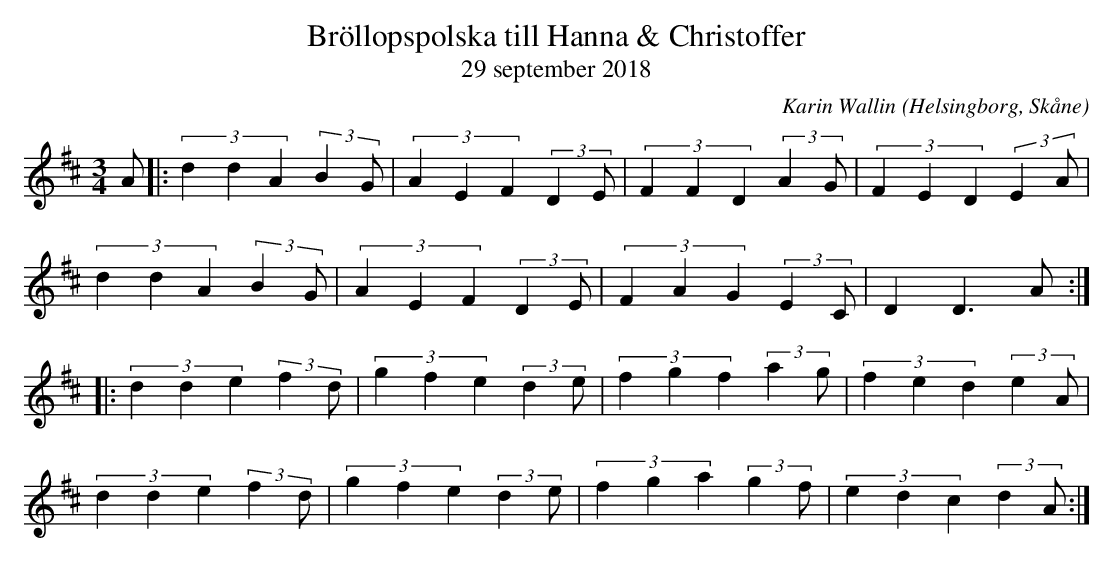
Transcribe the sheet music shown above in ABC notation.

X:1
T:Bröllopspolska till Hanna & Christoffer
T:29 september 2018
C:Karin Wallin
O:Helsingborg, Skåne
M:3/4
L:1/4
K:D
A/ |: (3d d A (3::2BG/ | (3A E F (3::2DE/ |(3FFD (3::2AG/ |(3FED (3::2EA/ |
(3d d A (3::2BG/ | (3A E F (3::2DE/ |(3FAG (3::2EC/ | D D3/2 A/ :|
|: (3dde (3::2fd/ | (3gfe (3::2de/ |(3fgf (3::2ag/ |(3fed (3::2eA/ |
(3dde (3::2fd/ | (3gfe (3::2de/ |(3fga (3::2gf/ |(3edc (3::2dA/ :|
